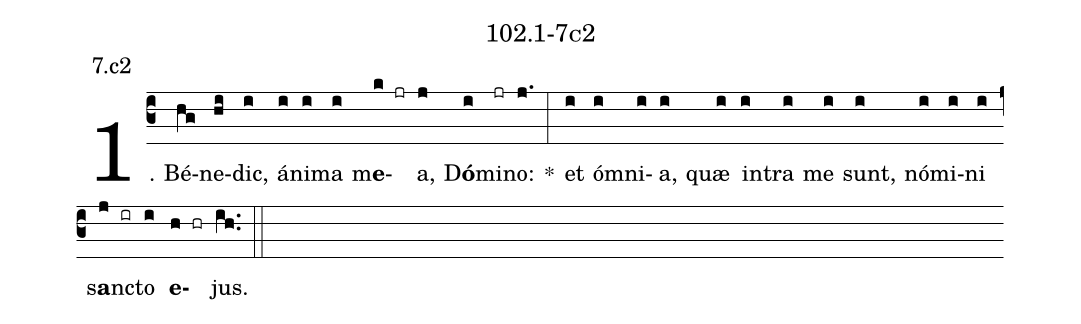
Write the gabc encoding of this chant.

name: 102.1-7c2;
annotation: 7.c2;
%%
(c3)1. Bé(hg)ne(hi)dic,(i) á(i)ni(i)ma(i) m<b>e</b>(k jr)a,(j) D<b>ó</b>(i)mi(jr)no:(j.) *(:) et(i) óm(i)ni(i)a,(i) quæ(i) in(i)tra(i) me(i) sunt,(i) nó(i)mi(i)ni(i) s<b>a</b>nc(j ir)to(i) <b>e</b>(h hr)jus.(ih..) (::)
